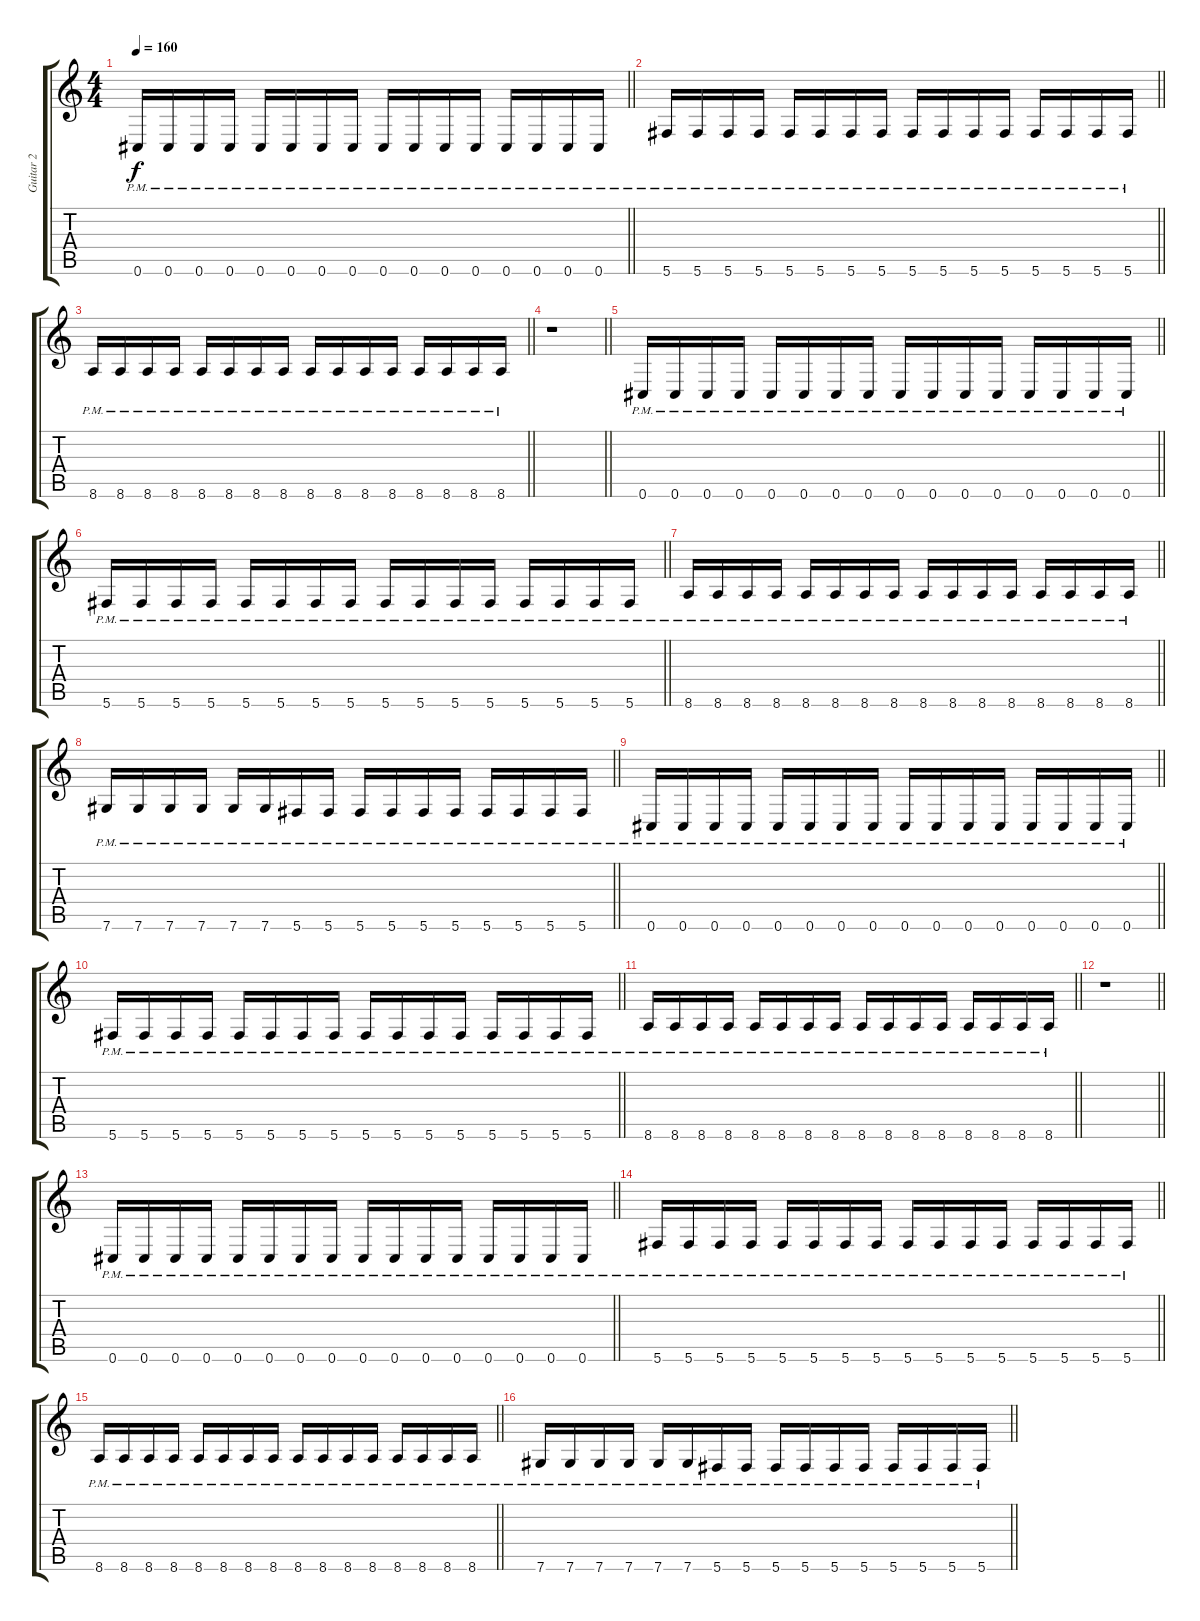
\track ("Guitar 2" "Guitar 2") {instrument distortionguitar}
\staff {score tabs}
\tuning (Eb4 Bb3 Gb3 Db3 Ab2 Db2) {hide}
\ts (4 4)
\tempo 160
\clef g2
\barLineRight lightlight
\ks c
0.6{pm}.16{dy f} 0.6{pm}.16 0.6{pm}.16 0.6{pm}.16 0.6{pm}.16 0.6{pm}.16 0.6{pm}.16 0.6{pm}.16 0.6{pm}.16 0.6{pm}.16 0.6{pm}.16 0.6{pm}.16 0.6{pm}.16 0.6{pm}.16 0.6{pm}.16 0.6{pm}.16 |
\barLineRight lightlight
5.6{pm}.16 5.6{pm}.16 5.6{pm}.16 5.6{pm}.16 5.6{pm}.16 5.6{pm}.16 5.6{pm}.16 5.6{pm}.16 5.6{pm}.16 5.6{pm}.16 5.6{pm}.16 5.6{pm}.16 5.6{pm}.16 5.6{pm}.16 5.6{pm}.16 5.6{pm}.16 |
\barLineRight lightlight
8.6{pm}.16 8.6{pm}.16 8.6{pm}.16 8.6{pm}.16 8.6{pm}.16 8.6{pm}.16 8.6{pm}.16 8.6{pm}.16 8.6{pm}.16 8.6{pm}.16 8.6{pm}.16 8.6{pm}.16 8.6{pm}.16 8.6{pm}.16 8.6{pm}.16 8.6{pm}.16 |
\barLineRight lightlight
r.1 |
\barLineRight lightlight
0.6{pm}.16 0.6{pm}.16 0.6{pm}.16 0.6{pm}.16 0.6{pm}.16 0.6{pm}.16 0.6{pm}.16 0.6{pm}.16 0.6{pm}.16 0.6{pm}.16 0.6{pm}.16 0.6{pm}.16 0.6{pm}.16 0.6{pm}.16 0.6{pm}.16 0.6{pm}.16 |
\barLineRight lightlight
5.6{pm}.16 5.6{pm}.16 5.6{pm}.16 5.6{pm}.16 5.6{pm}.16 5.6{pm}.16 5.6{pm}.16 5.6{pm}.16 5.6{pm}.16 5.6{pm}.16 5.6{pm}.16 5.6{pm}.16 5.6{pm}.16 5.6{pm}.16 5.6{pm}.16 5.6{pm}.16 |
\barLineRight lightlight
8.6{pm}.16 8.6{pm}.16 8.6{pm}.16 8.6{pm}.16 8.6{pm}.16 8.6{pm}.16 8.6{pm}.16 8.6{pm}.16 8.6{pm}.16 8.6{pm}.16 8.6{pm}.16 8.6{pm}.16 8.6{pm}.16 8.6{pm}.16 8.6{pm}.16 8.6{pm}.16 |
\barLineRight lightlight
7.6{pm}.16 7.6{pm}.16 7.6{pm}.16 7.6{pm}.16 7.6{pm}.16 7.6{pm}.16 5.6{pm}.16 5.6{pm}.16 5.6{pm}.16 5.6{pm}.16 5.6{pm}.16 5.6{pm}.16 5.6{pm}.16 5.6{pm}.16 5.6{pm}.16 5.6{pm}.16 |
\barLineRight lightlight
0.6{pm}.16 0.6{pm}.16 0.6{pm}.16 0.6{pm}.16 0.6{pm}.16 0.6{pm}.16 0.6{pm}.16 0.6{pm}.16 0.6{pm}.16 0.6{pm}.16 0.6{pm}.16 0.6{pm}.16 0.6{pm}.16 0.6{pm}.16 0.6{pm}.16 0.6{pm}.16 |
\barLineRight lightlight
5.6{pm}.16 5.6{pm}.16 5.6{pm}.16 5.6{pm}.16 5.6{pm}.16 5.6{pm}.16 5.6{pm}.16 5.6{pm}.16 5.6{pm}.16 5.6{pm}.16 5.6{pm}.16 5.6{pm}.16 5.6{pm}.16 5.6{pm}.16 5.6{pm}.16 5.6{pm}.16 |
\barLineRight lightlight
8.6{pm}.16 8.6{pm}.16 8.6{pm}.16 8.6{pm}.16 8.6{pm}.16 8.6{pm}.16 8.6{pm}.16 8.6{pm}.16 8.6{pm}.16 8.6{pm}.16 8.6{pm}.16 8.6{pm}.16 8.6{pm}.16 8.6{pm}.16 8.6{pm}.16 8.6{pm}.16 |
\barLineRight lightlight
r.1 |
\barLineRight lightlight
0.6{pm}.16 0.6{pm}.16 0.6{pm}.16 0.6{pm}.16 0.6{pm}.16 0.6{pm}.16 0.6{pm}.16 0.6{pm}.16 0.6{pm}.16 0.6{pm}.16 0.6{pm}.16 0.6{pm}.16 0.6{pm}.16 0.6{pm}.16 0.6{pm}.16 0.6{pm}.16 |
\barLineRight lightlight
5.6{pm}.16 5.6{pm}.16 5.6{pm}.16 5.6{pm}.16 5.6{pm}.16 5.6{pm}.16 5.6{pm}.16 5.6{pm}.16 5.6{pm}.16 5.6{pm}.16 5.6{pm}.16 5.6{pm}.16 5.6{pm}.16 5.6{pm}.16 5.6{pm}.16 5.6{pm}.16 |
\barLineRight lightlight
8.6{pm}.16 8.6{pm}.16 8.6{pm}.16 8.6{pm}.16 8.6{pm}.16 8.6{pm}.16 8.6{pm}.16 8.6{pm}.16 8.6{pm}.16 8.6{pm}.16 8.6{pm}.16 8.6{pm}.16 8.6{pm}.16 8.6{pm}.16 8.6{pm}.16 8.6{pm}.16 |
\barLineRight lightlight
7.6{pm}.16 7.6{pm}.16 7.6{pm}.16 7.6{pm}.16 7.6{pm}.16 7.6{pm}.16 5.6{pm}.16 5.6{pm}.16 5.6{pm}.16 5.6{pm}.16 5.6{pm}.16 5.6{pm}.16 5.6{pm}.16 5.6{pm}.16 5.6{pm}.16 5.6{pm}.16
